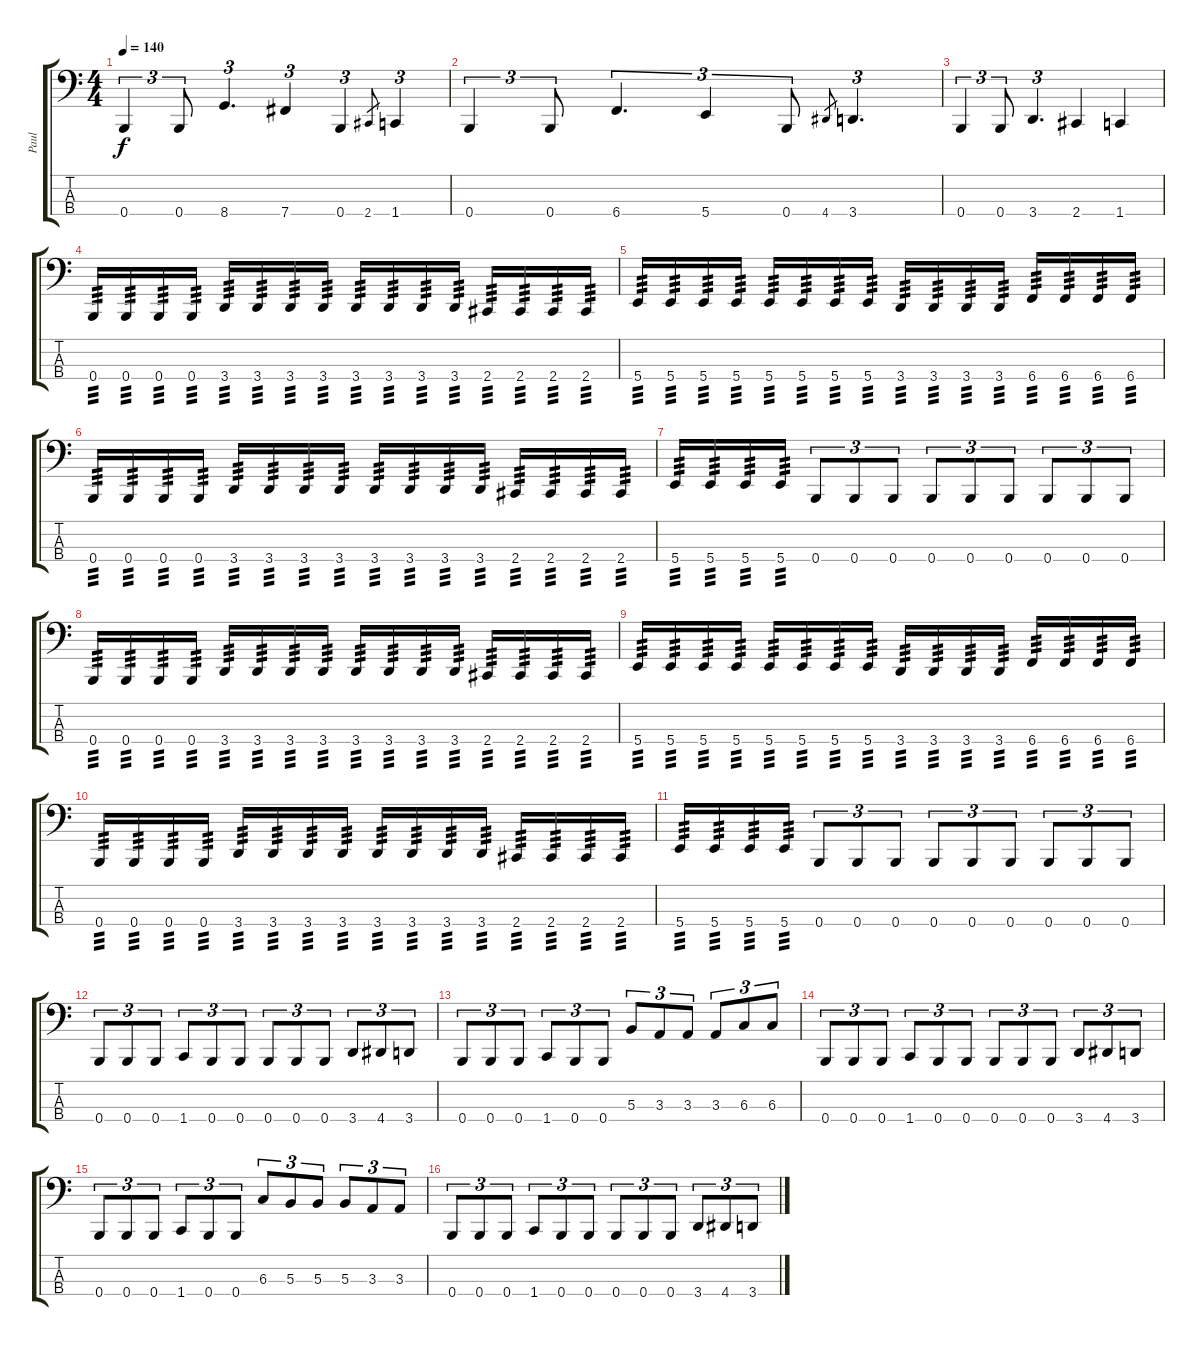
\track ("Paul" "Paul") {instrument electricbasspick}
\staff {score tabs}
\tuning (E2 B1 Gb1 B0) {hide}
\ts (4 4)
\tempo 140
\clef f4
\ks c
0.4.4{tu (3 2) dy f} 0.4.8{tu (3 2)} 8.4.4{d tu (3 2)} 7.4.4{tu (3 2)} 0.4.4{tu (3 2)} 2.4.8{gr} 1.4.4{tu (3 2)} |
0.4.4{tu (3 2)} 0.4.8{tu (3 2)} 6.4.4{d tu (3 2)} 5.4.4{tu (3 2)} 0.4.8{tu (3 2)} 4.4.8{gr} 3.4.4{d tu (3 2)} |
0.4.4{tu (3 2)} 0.4.8{tu (3 2)} 3.4.4{d tu (3 2)} 2.4.4 1.4.4 |
0.4.16{tp 3} 0.4.16{tp 3} 0.4.16{tp 3} 0.4.16{tp 3} 3.4.16{tp 3} 3.4.16{tp 3} 3.4.16{tp 3} 3.4.16{tp 3} 3.4.16{tp 3} 3.4.16{tp 3} 3.4.16{tp 3} 3.4.16{tp 3} 2.4.16{tp 3} 2.4.16{tp 3} 2.4.16{tp 3} 2.4.16{tp 3} |
5.4.16{tp 3} 5.4.16{tp 3} 5.4.16{tp 3} 5.4.16{tp 3} 5.4.16{tp 3} 5.4.16{tp 3} 5.4.16{tp 3} 5.4.16{tp 3} 3.4.16{tp 3} 3.4.16{tp 3} 3.4.16{tp 3} 3.4.16{tp 3} 6.4.16{tp 3} 6.4.16{tp 3} 6.4.16{tp 3} 6.4.16{tp 3} |
0.4.16{tp 3} 0.4.16{tp 3} 0.4.16{tp 3} 0.4.16{tp 3} 3.4.16{tp 3} 3.4.16{tp 3} 3.4.16{tp 3} 3.4.16{tp 3} 3.4.16{tp 3} 3.4.16{tp 3} 3.4.16{tp 3} 3.4.16{tp 3} 2.4.16{tp 3} 2.4.16{tp 3} 2.4.16{tp 3} 2.4.16{tp 3} |
5.4.16{tp 3} 5.4.16{tp 3} 5.4.16{tp 3} 5.4.16{tp 3} 0.4.8{tu (3 2)} 0.4.8{tu (3 2)} 0.4.8{tu (3 2)} 0.4.8{tu (3 2)} 0.4.8{tu (3 2)} 0.4.8{tu (3 2)} 0.4.8{tu (3 2)} 0.4.8{tu (3 2)} 0.4.8{tu (3 2)} |
0.4.16{tp 3} 0.4.16{tp 3} 0.4.16{tp 3} 0.4.16{tp 3} 3.4.16{tp 3} 3.4.16{tp 3} 3.4.16{tp 3} 3.4.16{tp 3} 3.4.16{tp 3} 3.4.16{tp 3} 3.4.16{tp 3} 3.4.16{tp 3} 2.4.16{tp 3} 2.4.16{tp 3} 2.4.16{tp 3} 2.4.16{tp 3} |
5.4.16{tp 3} 5.4.16{tp 3} 5.4.16{tp 3} 5.4.16{tp 3} 5.4.16{tp 3} 5.4.16{tp 3} 5.4.16{tp 3} 5.4.16{tp 3} 3.4.16{tp 3} 3.4.16{tp 3} 3.4.16{tp 3} 3.4.16{tp 3} 6.4.16{tp 3} 6.4.16{tp 3} 6.4.16{tp 3} 6.4.16{tp 3} |
0.4.16{tp 3} 0.4.16{tp 3} 0.4.16{tp 3} 0.4.16{tp 3} 3.4.16{tp 3} 3.4.16{tp 3} 3.4.16{tp 3} 3.4.16{tp 3} 3.4.16{tp 3} 3.4.16{tp 3} 3.4.16{tp 3} 3.4.16{tp 3} 2.4.16{tp 3} 2.4.16{tp 3} 2.4.16{tp 3} 2.4.16{tp 3} |
5.4.16{tp 3} 5.4.16{tp 3} 5.4.16{tp 3} 5.4.16{tp 3} 0.4.8{tu (3 2)} 0.4.8{tu (3 2)} 0.4.8{tu (3 2)} 0.4.8{tu (3 2)} 0.4.8{tu (3 2)} 0.4.8{tu (3 2)} 0.4.8{tu (3 2)} 0.4.8{tu (3 2)} 0.4.8{tu (3 2)} |
0.4.8{tu (3 2)} 0.4.8{tu (3 2)} 0.4.8{tu (3 2)} 1.4.8{tu (3 2)} 0.4.8{tu (3 2)} 0.4.8{tu (3 2)} 0.4.8{tu (3 2)} 0.4.8{tu (3 2)} 0.4.8{tu (3 2)} 3.4.8{tu (3 2)} 4.4.8{tu (3 2)} 3.4.8{tu (3 2)} |
0.4.8{tu (3 2)} 0.4.8{tu (3 2)} 0.4.8{tu (3 2)} 1.4.8{tu (3 2)} 0.4.8{tu (3 2)} 0.4.8{tu (3 2)} 5.3.8{tu (3 2)} 3.3.8{tu (3 2)} 3.3.8{tu (3 2)} 3.3.8{tu (3 2)} 6.3.8{tu (3 2)} 6.3.8{tu (3 2)} |
0.4.8{tu (3 2)} 0.4.8{tu (3 2)} 0.4.8{tu (3 2)} 1.4.8{tu (3 2)} 0.4.8{tu (3 2)} 0.4.8{tu (3 2)} 0.4.8{tu (3 2)} 0.4.8{tu (3 2)} 0.4.8{tu (3 2)} 3.4.8{tu (3 2)} 4.4.8{tu (3 2)} 3.4.8{tu (3 2)} |
0.4.8{tu (3 2)} 0.4.8{tu (3 2)} 0.4.8{tu (3 2)} 1.4.8{tu (3 2)} 0.4.8{tu (3 2)} 0.4.8{tu (3 2)} 6.3.8{tu (3 2)} 5.3.8{tu (3 2)} 5.3.8{tu (3 2)} 5.3.8{tu (3 2)} 3.3.8{tu (3 2)} 3.3.8{tu (3 2)} |
0.4.8{tu (3 2)} 0.4.8{tu (3 2)} 0.4.8{tu (3 2)} 1.4.8{tu (3 2)} 0.4.8{tu (3 2)} 0.4.8{tu (3 2)} 0.4.8{tu (3 2)} 0.4.8{tu (3 2)} 0.4.8{tu (3 2)} 3.4.8{tu (3 2)} 4.4.8{tu (3 2)} 3.4.8{tu (3 2)}
